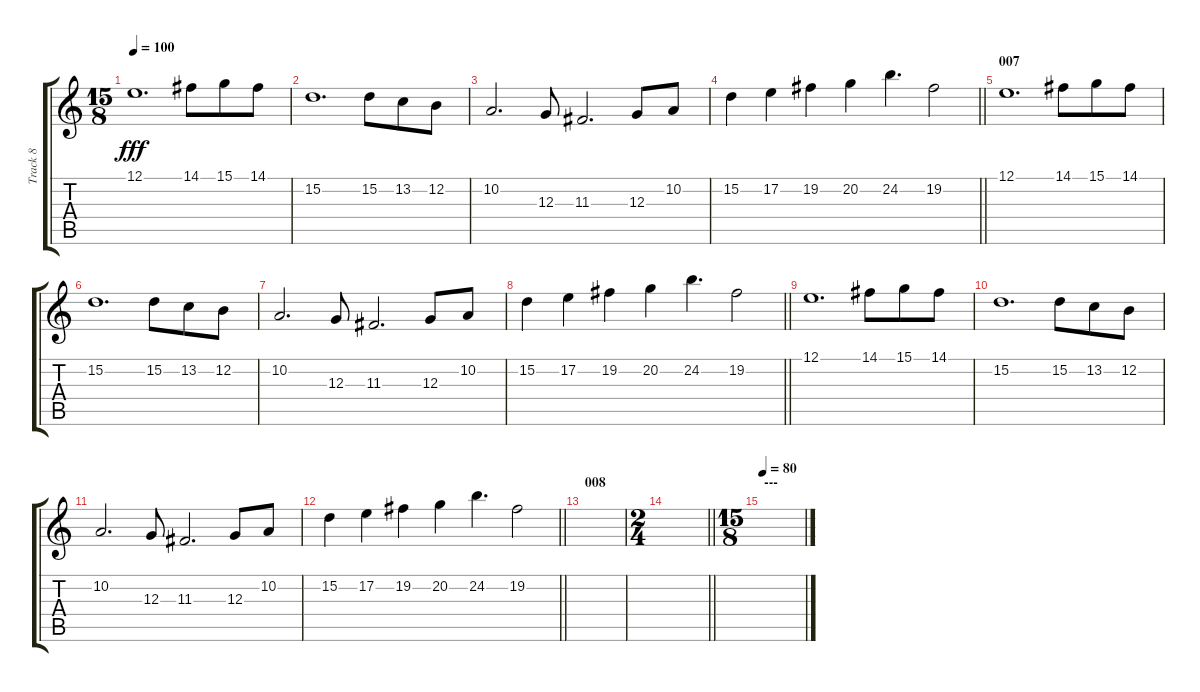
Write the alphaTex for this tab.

\track ("Track 8" "Track 8") {instrument fx1rain}
\staff {score tabs}
\tuning (E4 B3 G3 D3 A2 E2) {hide}
\ts (15 8)
\tempo 100
\clef g2
\ks c
12.1.1{d dy fff} 14.1.8 15.1.8 14.1.8 |
15.2.1{d} 15.2.8 13.2.8 12.2.8 |
10.2.2{d} 12.3.8 11.3.2{d} 12.3.8 10.2.8 |
\barLineRight lightlight
15.2.4 17.2.4 19.2.4 20.2.4 24.2.4{d} 19.2.2 |
\section ("" "007")
12.1.1{d} 14.1.8 15.1.8 14.1.8 |
15.2.1{d} 15.2.8 13.2.8 12.2.8 |
10.2.2{d} 12.3.8 11.3.2{d} 12.3.8 10.2.8 |
\barLineRight lightlight
15.2.4 17.2.4 19.2.4 20.2.4 24.2.4{d} 19.2.2 |
12.1.1{d} 14.1.8 15.1.8 14.1.8 |
15.2.1{d} 15.2.8 13.2.8 12.2.8 |
10.2.2{d} 12.3.8 11.3.2{d} 12.3.8 10.2.8 |
\barLineRight lightlight
15.2.4 17.2.4 19.2.4 20.2.4 24.2.4{d} 19.2.2 |
\section ("" "008")
|
\ts (2 4)
\barLineRight lightlight
|
\ts (15 8)
\section ("" "---")
\tempo 80
